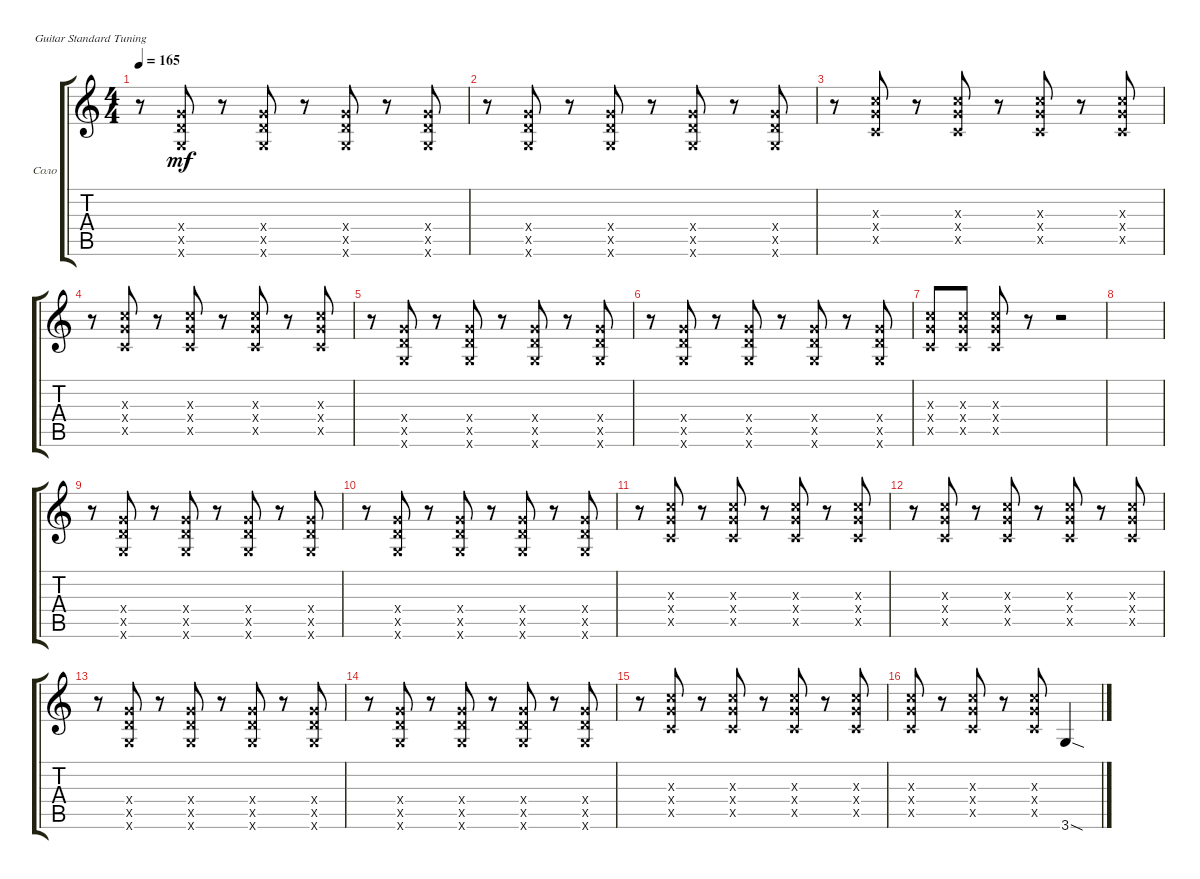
\defaultSystemsLayout 4
\bracketExtendMode groupsimilarinstruments
\firstSystemTrackNameOrientation horizontal
\otherSystemsTrackNameOrientation horizontal
\track ("Электрическая гитара (Соло)" "Соло") {instrument overdrivenguitar}
\staff {score tabs}
\tuning (E4 B3 G3 D3 A2 E2)
\ts (4 4)
\tempo 165
\clef g2
\ks c
r.8{dy mf} (3.6{x} 5.5{x} 5.4{x}).8 r.8 (3.6{x} 5.5{x} 5.4{x}).8 r.8 (3.6{x} 5.5{x} 5.4{x}).8 r.8 (3.6{x} 5.5{x} 5.4{x}).8 |
r.8 (3.6{x} 5.5{x} 5.4{x}).8 r.8 (3.6{x} 5.5{x} 5.4{x}).8 r.8 (3.6{x} 5.5{x} 5.4{x}).8 r.8 (3.6{x} 5.5{x} 5.4{x}).8 |
r.8 (3.5{x} 5.4{x} 5.3{x}).8 r.8 (3.5{x} 5.4{x} 5.3{x}).8 r.8 (3.5{x} 5.4{x} 5.3{x}).8 r.8 (3.5{x} 5.4{x} 5.3{x}).8 |
r.8 (3.5{x} 5.4{x} 5.3{x}).8 r.8 (3.5{x} 5.4{x} 5.3{x}).8 r.8 (3.5{x} 5.4{x} 5.3{x}).8 r.8 (3.5{x} 5.4{x} 5.3{x}).8 |
r.8 (3.6{x} 5.5{x} 5.4{x}).8 r.8 (3.6{x} 5.5{x} 5.4{x}).8 r.8 (3.6{x} 5.5{x} 5.4{x}).8 r.8 (3.6{x} 5.5{x} 5.4{x}).8 |
r.8 (3.6{x} 5.5{x} 5.4{x}).8 r.8 (3.6{x} 5.5{x} 5.4{x}).8 r.8 (3.6{x} 5.5{x} 5.4{x}).8 r.8 (3.6{x} 5.5{x} 5.4{x}).8 |
(3.5{x} 5.4{x} 5.3{x}).8 (3.5{x} 5.4{x} 5.3{x}).8 (3.5{x} 5.4{x} 5.3{x}).8 r.8 r.2 |
|
r.8 (3.6{x} 5.5{x} 5.4{x}).8 r.8 (3.6{x} 5.5{x} 5.4{x}).8 r.8 (3.6{x} 5.5{x} 5.4{x}).8 r.8 (3.6{x} 5.5{x} 5.4{x}).8 |
r.8 (3.6{x} 5.5{x} 5.4{x}).8 r.8 (3.6{x} 5.5{x} 5.4{x}).8 r.8 (3.6{x} 5.5{x} 5.4{x}).8 r.8 (3.6{x} 5.5{x} 5.4{x}).8 |
r.8 (3.5{x} 5.4{x} 5.3{x}).8 r.8 (3.5{x} 5.4{x} 5.3{x}).8 r.8 (3.5{x} 5.4{x} 5.3{x}).8 r.8 (3.5{x} 5.4{x} 5.3{x}).8 |
r.8 (3.5{x} 5.4{x} 5.3{x}).8 r.8 (3.5{x} 5.4{x} 5.3{x}).8 r.8 (3.5{x} 5.4{x} 5.3{x}).8 r.8 (3.5{x} 5.4{x} 5.3{x}).8 |
r.8 (3.6{x} 5.5{x} 5.4{x}).8 r.8 (3.6{x} 5.5{x} 5.4{x}).8 r.8 (3.6{x} 5.5{x} 5.4{x}).8 r.8 (3.6{x} 5.5{x} 5.4{x}).8 |
r.8 (3.6{x} 5.5{x} 5.4{x}).8 r.8 (3.6{x} 5.5{x} 5.4{x}).8 r.8 (3.6{x} 5.5{x} 5.4{x}).8 r.8 (3.6{x} 5.5{x} 5.4{x}).8 |
r.8 (3.5{x} 5.4{x} 5.3{x}).8 r.8 (3.5{x} 5.4{x} 5.3{x}).8 r.8 (3.5{x} 5.4{x} 5.3{x}).8 r.8 (3.5{x} 5.4{x} 5.3{x}).8 |
(3.5{x} 5.4{x} 5.3{x}).8 r.8 (3.5{x} 5.4{x} 5.3{x}).8 r.8 (3.5{x} 5.4{x} 5.3{x}).8 3.6{sod}.4
